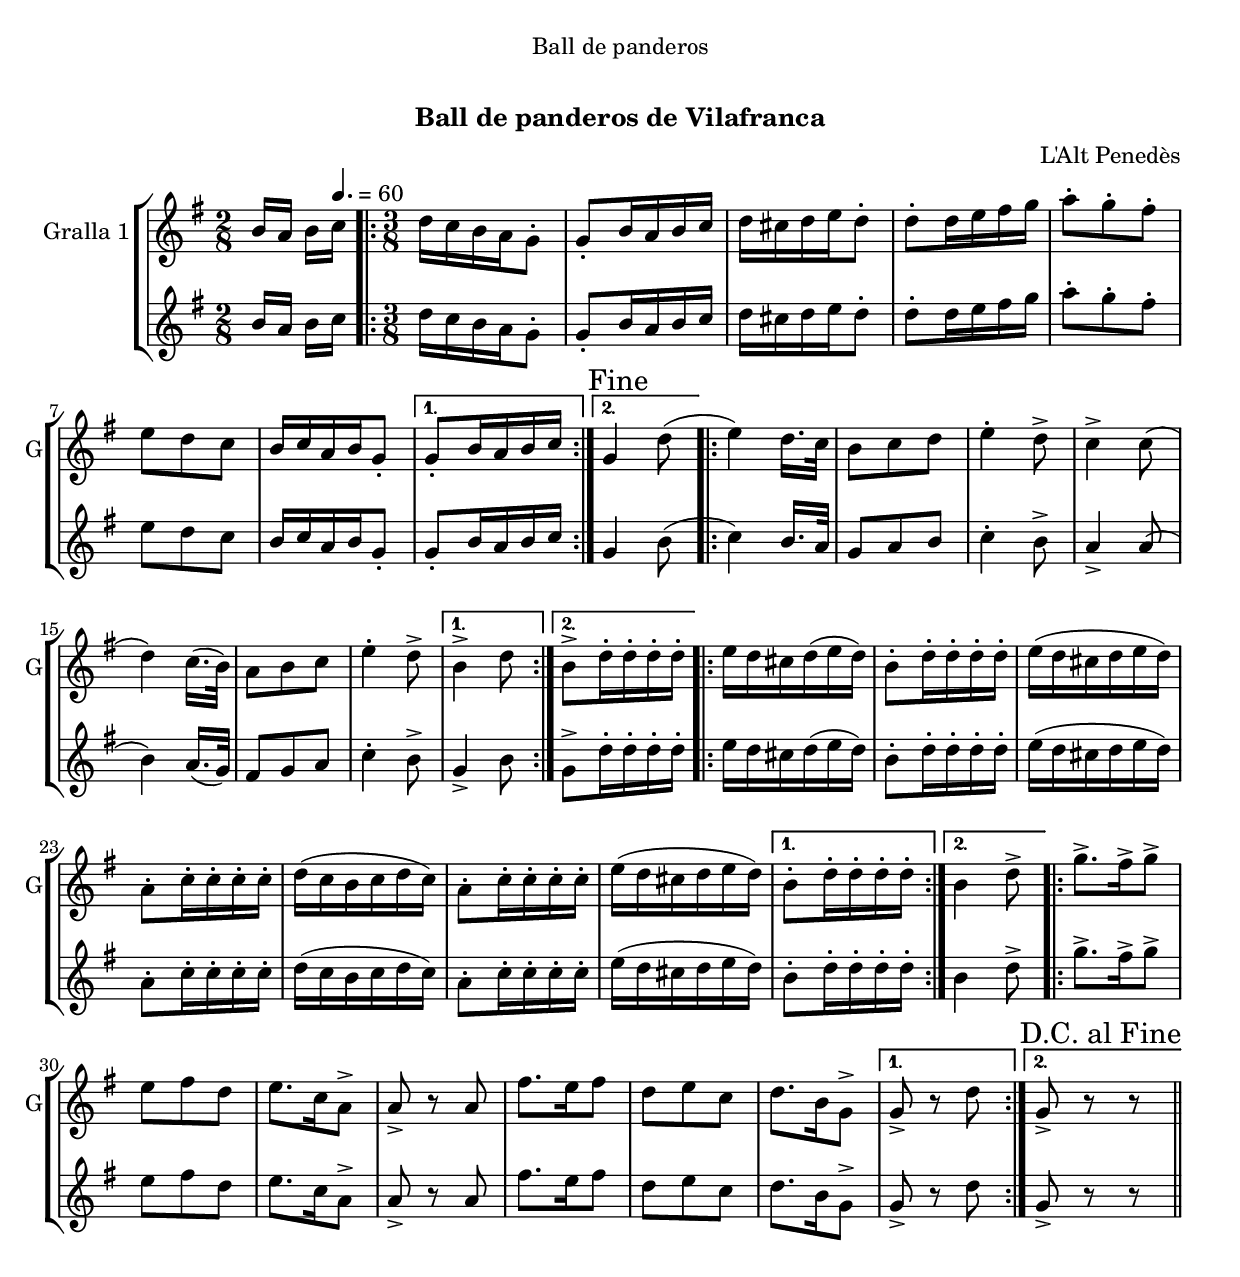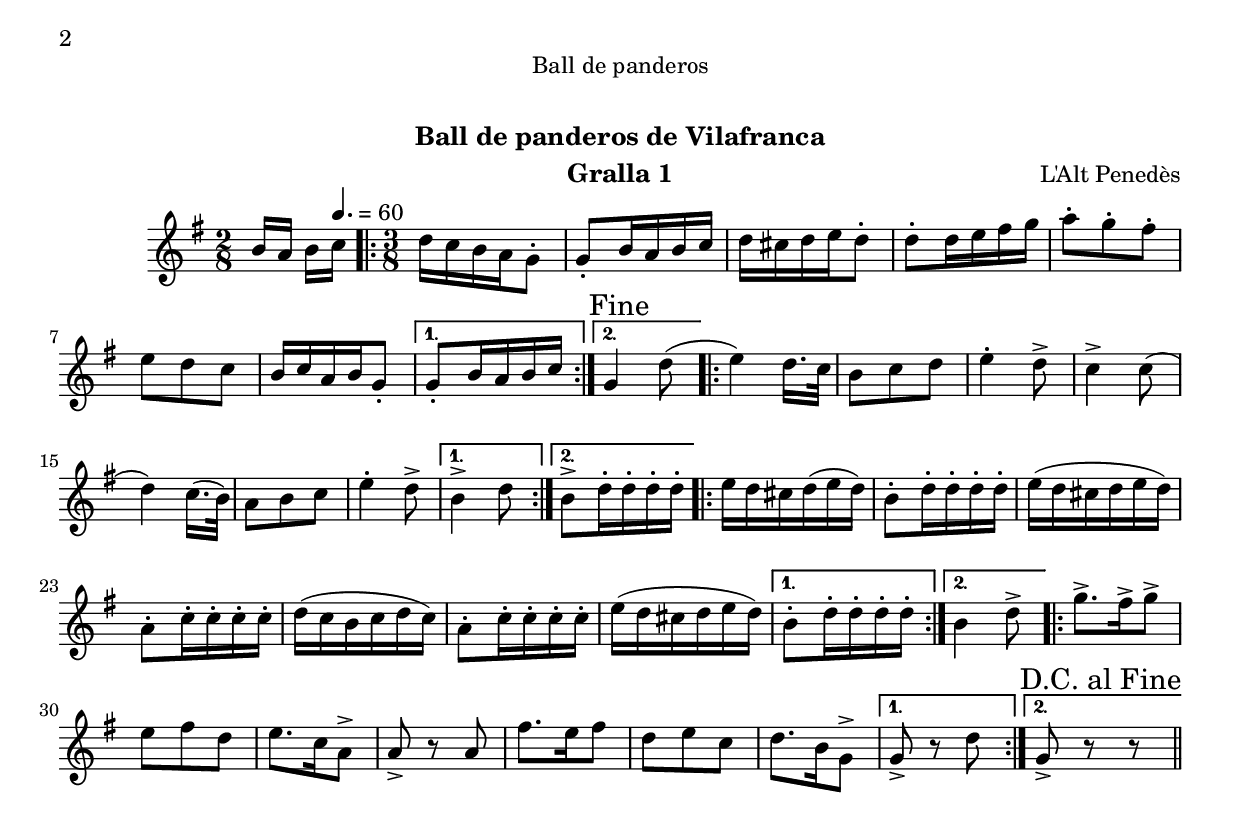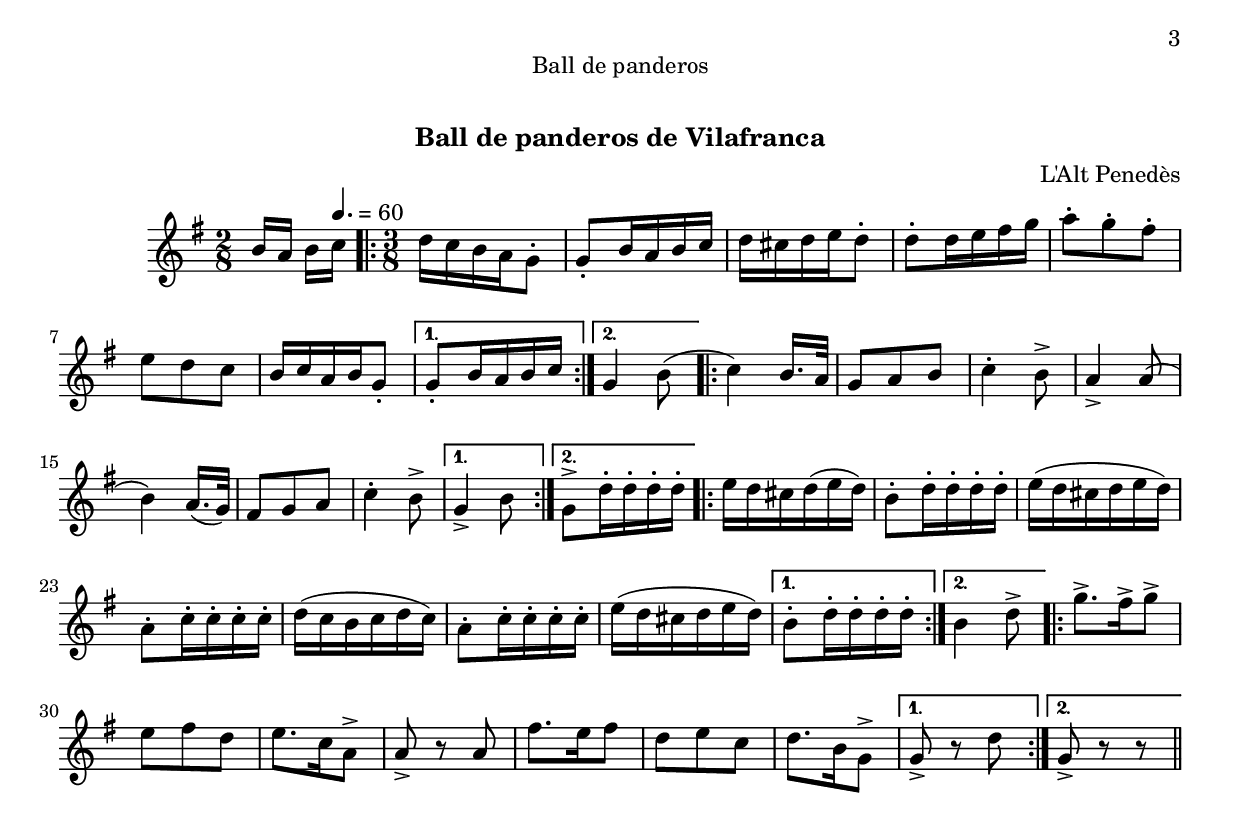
\version "2.22.1"

\header {
  dedication="Ball de panderos"
  title="  "
  subtitle="Ball de panderos de Vilafranca"
  subsubtitle=""
  poet=""
  meter=""
  piece=""
  composer="L'Alt Penedès"
  arranger=""
  opus=""
  instrument=""
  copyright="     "
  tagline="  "
}

liniaroAa =
\relative b'
{
  \clef treble
  \key g \major
  \time 2/8
  b16 a b \tempo 4. = 60 c  |
  \time 3/8   \repeat volta 2 { d16 c b a g8-.  |
  g8-. b16 a b c  |
  d16 cis d e d8-.  |
  %05
  d8-. d16 e fis g  |
  a8-. g-. fis-.  |
  e8 d c  |
  b16 c a b g8-. }
  \alternative { { g8-. b16 a b c }
  %10
  { \mark "Fine" g4 d'8 ( } }
  \repeat volta 2 { e4 ) d16. c32   |
  b8 c d  |
  e4-. d8->  |
  c4-> c8 (  |
  %15
  d4 ) c16. ( b32 )  |
  a8 b c  |
  e4-. d8-> }
  \alternative { { b4-> d8 }
  { b8-> d16-. d-. d-. d-. } }
  %20
  \repeat volta 2 { e16 d cis d ( e d )  |
  b8-. d16-. d-. d-. d-.  |
  e16 ( d cis d e d )  |
  a8-. c16-. c-. c-. c-.  |
  d16 ( c b c d c )  |
  %25
  a8-. c16-. c-. c-. c-.  |
  e16 ( d cis d e d ) }
  \alternative { { b8-. d16-. d-. d-. d-. }
  { b4 d8-> } }
  \repeat volta 2 { g8.-> fis16-> g8->  |
  %30
  e8 fis d  |
  e8. c16 a8->  |
  a8-> r a  |
  fis'8. e16 fis8  |
  d8 e c  |
  %35
  d8. b16 g8-> }
  \alternative { { g8-> r d' }
  { \mark "D.C. al Fine" g,8-> r r } } \bar "||"
}

liniaroAb =
\relative b'
{
  \clef treble
  \key g \major
  \time 2/8
  b16 a b \tempo 4. = 60 c  |
  \time 3/8   \repeat volta 2 { d16 c b a g8-.  |
  g8-. b16 a b c  |
  d16 cis d e d8-.  |
  %05
  d8-. d16 e fis g  |
  a8-. g-. fis-.  |
  e8 d c  |
  b16 c a b g8-. }
  \alternative { { g8-. b16 a b c }
  %10
  { g4 b8 ( } }
  \repeat volta 2 { c4 ) b16. a32   |
  g8 a b  |
  c4-. b8->  |
  a4-> a8 (  |
  %15
  b4 ) a16. ( g32 )  |
  fis8 g a  |
  c4-. b8-> }
  \alternative { { g4-> b8 }
  { g8-> d'16-. d-. d-. d-. } }
  %20
  \repeat volta 2 { e16 d cis d ( e d )  |
  b8-. d16-. d-. d-. d-.  |
  e16 ( d cis d e d )  |
  a8-. c16-. c-. c-. c-.  |
  d16 ( c b c d c )  |
  %25
  a8-. c16-. c-. c-. c-.  |
  e16 ( d cis d e d ) }
  \alternative { { b8-. d16-. d-. d-. d-. }
  { b4 d8-> } }
  \repeat volta 2 { g8.-> fis16-> g8->  |
  %30
  e8 fis d  |
  e8. c16 a8->  |
  a8-> r a  |
  fis'8. e16 fis8  |
  d8 e c  |
  %35
  d8. b16 g8-> }
  \alternative { { g8-> r d' }
  { g,8-> r r } } \bar "||"
}

\bookpart {
  \score {
    \new StaffGroup {
      \override Score.RehearsalMark #'self-alignment-X = #LEFT
      <<
        \new Staff \with {instrumentName = #"Gralla 1" shortInstrumentName = #"G"} \liniaroAa
        \new Staff \with {instrumentName = #"" shortInstrumentName = #" "} \liniaroAb
      >>
    }
    \layout {}
  }
  \score { \unfoldRepeats
    \new StaffGroup {
      \override Score.RehearsalMark #'self-alignment-X = #LEFT
      <<
        \new Staff \with {instrumentName = #"Gralla 1" shortInstrumentName = #"G"} \liniaroAa
        \new Staff \with {instrumentName = #"" shortInstrumentName = #" "} \liniaroAb
      >>
    }
    \midi {}
  }
}

\bookpart {
  \header {instrument="Gralla 1"}
  \score {
    \new StaffGroup {
      \override Score.RehearsalMark #'self-alignment-X = #LEFT
      <<
        \new Staff \liniaroAa
      >>
    }
    \layout {}
  }
  \score { \unfoldRepeats
    \new StaffGroup {
      \override Score.RehearsalMark #'self-alignment-X = #LEFT
      <<
        \new Staff \liniaroAa
      >>
    }
    \midi {}
  }
}

\bookpart {
  \header {instrument=""}
  \score {
    \new StaffGroup {
      \override Score.RehearsalMark #'self-alignment-X = #LEFT
      <<
        \new Staff \liniaroAb
      >>
    }
    \layout {}
  }
  \score { \unfoldRepeats
    \new StaffGroup {
      \override Score.RehearsalMark #'self-alignment-X = #LEFT
      <<
        \new Staff \liniaroAb
      >>
    }
    \midi {}
  }
}

